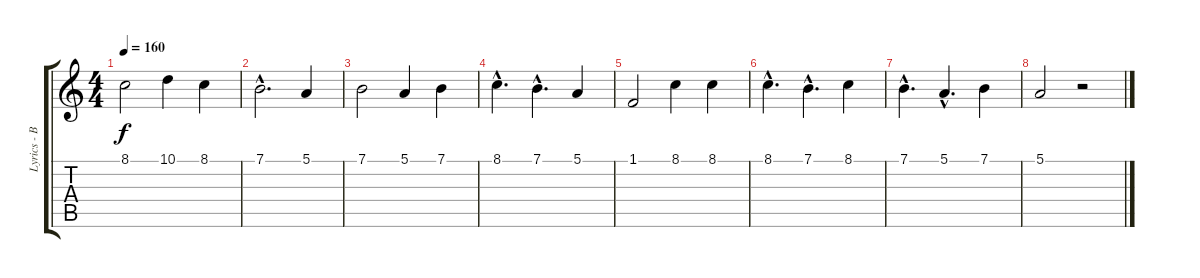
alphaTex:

\track ("Lyrics - BG" "Lyrics - B") {instrument tremolostrings}
\staff {score tabs}
\tuning (E4 B3 G3 D3 A2 E2) {hide}
\ts (4 4)
\tempo 160
\clef g2
\ks c
8.1{t}.2{dy f} 10.1.4 8.1.4 |
7.1{hac}.2{d} 5.1.4 |
7.1.2 5.1.4 7.1.4 |
8.1{hac}.4{d} 7.1{hac}.4{d} 5.1.4 |
1.1.2 8.1.4 8.1.4 |
8.1{hac}.4{d} 7.1{hac}.4{d} 8.1.4 |
7.1{hac}.4{d} 5.1{hac}.4{d} 7.1.4 |
5.1.2 r.2
